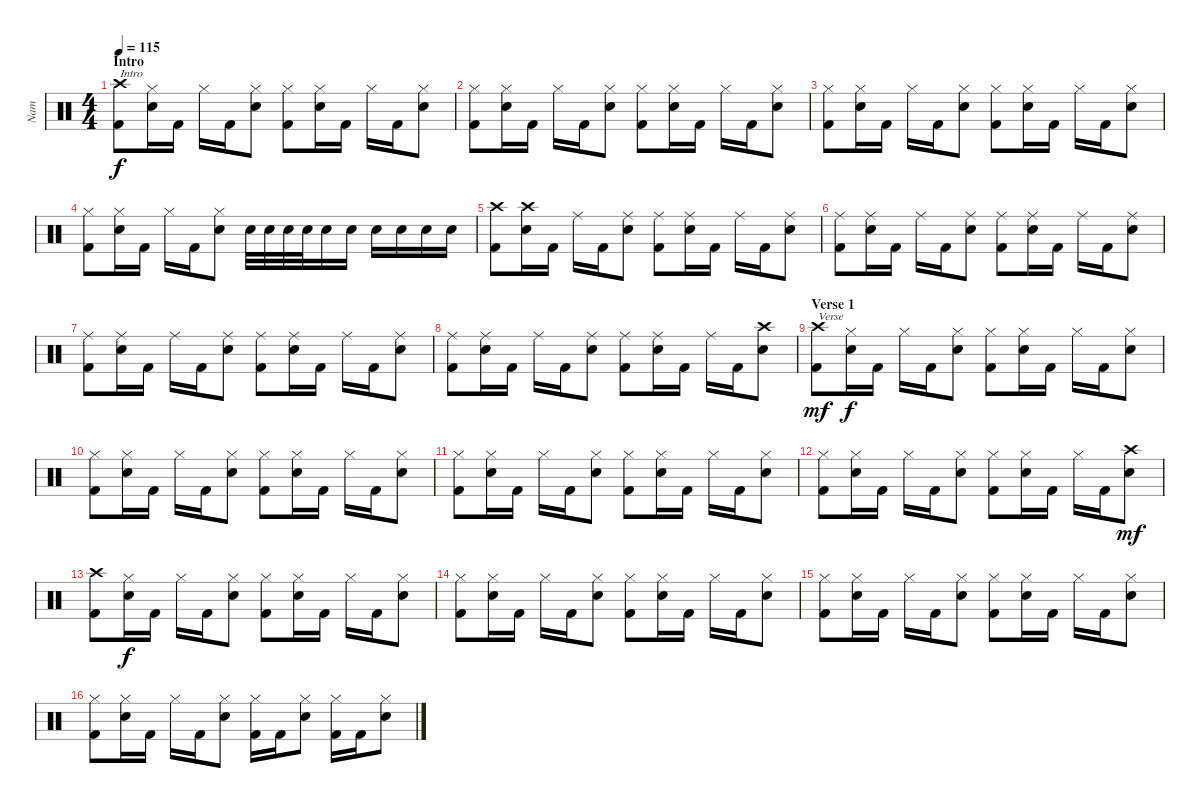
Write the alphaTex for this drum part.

\track ("Nam" "Nam") {instrument percussion}
\staff {score}
\articulation defaults
\ts (4 4)
\section ("" "Intro")
\tempo 115
\clef neutral
\ks c
("Kick (hit) 2" "Crash high (hit)").8{txt "Intro" dy f} ("Snare (hit) 2" "Hi-Hat (closed)").16 "Kick (hit) 2".16 "Hi-Hat (closed)".16 "Kick (hit) 2".16 ("Snare (hit) 2" "Hi-Hat (closed)").8 ("Kick (hit) 2" "Hi-Hat (closed)").8 ("Snare (hit) 2" "Hi-Hat (closed)").16 "Kick (hit) 2".16 "Hi-Hat (closed)".16 "Kick (hit) 2".16 ("Snare (hit) 2" "Hi-Hat (closed)").8 |
("Kick (hit) 2" "Hi-Hat (closed)").8 ("Snare (hit) 2" "Hi-Hat (closed)").16 "Kick (hit) 2".16 "Hi-Hat (closed)".16 "Kick (hit) 2".16 ("Snare (hit) 2" "Hi-Hat (closed)").8 ("Kick (hit) 2" "Hi-Hat (closed)").8 ("Snare (hit) 2" "Hi-Hat (closed)").16 "Kick (hit) 2".16 "Hi-Hat (closed)".16 "Kick (hit) 2".16 ("Snare (hit) 2" "Hi-Hat (closed)").8 |
("Kick (hit) 2" "Hi-Hat (closed)").8 ("Snare (hit) 2" "Hi-Hat (closed)").16 "Kick (hit) 2".16 "Hi-Hat (closed)".16 "Kick (hit) 2".16 ("Snare (hit) 2" "Hi-Hat (closed)").8 ("Kick (hit) 2" "Hi-Hat (closed)").8 ("Snare (hit) 2" "Hi-Hat (closed)").16 "Kick (hit) 2".16 "Hi-Hat (closed)".16 "Kick (hit) 2".16 ("Snare (hit) 2" "Hi-Hat (closed)").8 |
("Kick (hit) 2" "Hi-Hat (closed)").8 ("Snare (hit) 2" "Hi-Hat (closed)").16 "Kick (hit) 2".16 "Hi-Hat (closed)".16 "Kick (hit) 2".16 ("Snare (hit) 2" "Hi-Hat (closed)").8 "Snare (hit) 2".32 "Snare (hit) 2".32 "Snare (hit) 2".32 "Snare (hit) 2".32 "Snare (hit) 2".16 "Snare (hit) 2".16 "Snare (hit) 2".16 "Snare (hit) 2".16 "Snare (hit) 2".16 "Snare (hit) 2".16 |
("Kick (hit) 2" "Crash high (hit)").8 ("Crash high (hit)" "Snare (hit) 2").16 "Kick (hit) 2".16 "Ride (middle)".16 "Kick (hit) 2".16 ("Ride (middle)" "Snare (hit) 2").8 ("Kick (hit) 2" "Ride (middle)").8 ("Ride (middle)" "Snare (hit) 2").16 "Kick (hit) 2".16 "Ride (middle)".16 "Kick (hit) 2".16 ("Ride (middle)" "Snare (hit) 2").8 |
("Kick (hit) 2" "Ride (middle)").8 ("Ride (middle)" "Snare (hit) 2").16 "Kick (hit) 2".16 "Ride (middle)".16 "Kick (hit) 2".16 ("Ride (middle)" "Snare (hit) 2").8 ("Kick (hit) 2" "Ride (middle)").8 ("Ride (middle)" "Snare (hit) 2").16 "Kick (hit) 2".16 "Ride (middle)".16 "Kick (hit) 2".16 ("Ride (middle)" "Snare (hit) 2").8 |
("Kick (hit) 2" "Ride (middle)").8 ("Ride (middle)" "Snare (hit) 2").16 "Kick (hit) 2".16 "Ride (middle)".16 "Kick (hit) 2".16 ("Ride (middle)" "Snare (hit) 2").8 ("Kick (hit) 2" "Ride (middle)").8 ("Ride (middle)" "Snare (hit) 2").16 "Kick (hit) 2".16 "Ride (middle)".16 "Kick (hit) 2".16 ("Ride (middle)" "Snare (hit) 2").8 |
("Kick (hit) 2" "Ride (middle)").8 ("Ride (middle)" "Snare (hit) 2").16 "Kick (hit) 2".16 "Ride (middle)".16 "Kick (hit) 2".16 ("Ride (middle)" "Snare (hit) 2").8 ("Kick (hit) 2" "Ride (middle)").8 ("Ride (middle)" "Snare (hit) 2").16 "Kick (hit) 2".16 "Ride (middle)".16 "Kick (hit) 2".16 ("Crash high (hit)" "Snare (hit) 2").8 |
\section ("" "Verse 1")
("Kick (hit) 2" "Crash high (hit)").8{txt "Verse" dy mf} ("Snare (hit) 2" "Hi-Hat (closed)").16{dy f} "Kick (hit) 2".16 "Hi-Hat (closed)".16 "Kick (hit) 2".16 ("Snare (hit) 2" "Hi-Hat (closed)").8 ("Kick (hit) 2" "Hi-Hat (closed)").8 ("Snare (hit) 2" "Hi-Hat (closed)").16 "Kick (hit) 2".16 "Hi-Hat (closed)".16 "Kick (hit) 2".16 ("Snare (hit) 2" "Hi-Hat (closed)").8 |
("Kick (hit) 2" "Hi-Hat (closed)").8 ("Snare (hit) 2" "Hi-Hat (closed)").16 "Kick (hit) 2".16 "Hi-Hat (closed)".16 "Kick (hit) 2".16 ("Snare (hit) 2" "Hi-Hat (closed)").8 ("Kick (hit) 2" "Hi-Hat (closed)").8 ("Snare (hit) 2" "Hi-Hat (closed)").16 "Kick (hit) 2".16 "Hi-Hat (closed)".16 "Kick (hit) 2".16 ("Snare (hit) 2" "Hi-Hat (closed)").8 |
("Kick (hit) 2" "Hi-Hat (closed)").8 ("Snare (hit) 2" "Hi-Hat (closed)").16 "Kick (hit) 2".16 "Hi-Hat (closed)".16 "Kick (hit) 2".16 ("Snare (hit) 2" "Hi-Hat (closed)").8 ("Kick (hit) 2" "Hi-Hat (closed)").8 ("Snare (hit) 2" "Hi-Hat (closed)").16 "Kick (hit) 2".16 "Hi-Hat (closed)".16 "Kick (hit) 2".16 ("Snare (hit) 2" "Hi-Hat (closed)").8 |
("Kick (hit) 2" "Hi-Hat (closed)").8 ("Snare (hit) 2" "Hi-Hat (closed)").16 "Kick (hit) 2".16 "Hi-Hat (closed)".16 "Kick (hit) 2".16 ("Snare (hit) 2" "Hi-Hat (closed)").8 ("Kick (hit) 2" "Hi-Hat (closed)").8 ("Snare (hit) 2" "Hi-Hat (closed)").16 "Kick (hit) 2".16 "Hi-Hat (closed)".16 "Kick (hit) 2".16 ("Crash high (hit)" "Snare (hit) 2").8{dy mf} |
("Kick (hit) 2" "Crash high (hit)").8 ("Snare (hit) 2" "Hi-Hat (closed)").16{dy f} "Kick (hit) 2".16 "Hi-Hat (closed)".16 "Kick (hit) 2".16 ("Snare (hit) 2" "Hi-Hat (closed)").8 ("Kick (hit) 2" "Hi-Hat (closed)").8 ("Snare (hit) 2" "Hi-Hat (closed)").16 "Kick (hit) 2".16 "Hi-Hat (closed)".16 "Kick (hit) 2".16 ("Snare (hit) 2" "Hi-Hat (closed)").8 |
("Kick (hit) 2" "Hi-Hat (closed)").8 ("Snare (hit) 2" "Hi-Hat (closed)").16 "Kick (hit) 2".16 "Hi-Hat (closed)".16 "Kick (hit) 2".16 ("Snare (hit) 2" "Hi-Hat (closed)").8 ("Kick (hit) 2" "Hi-Hat (closed)").8 ("Snare (hit) 2" "Hi-Hat (closed)").16 "Kick (hit) 2".16 "Hi-Hat (closed)".16 "Kick (hit) 2".16 ("Snare (hit) 2" "Hi-Hat (closed)").8 |
("Kick (hit) 2" "Hi-Hat (closed)").8 ("Snare (hit) 2" "Hi-Hat (closed)").16 "Kick (hit) 2".16 "Hi-Hat (closed)".16 "Kick (hit) 2".16 ("Snare (hit) 2" "Hi-Hat (closed)").8 ("Kick (hit) 2" "Hi-Hat (closed)").8 ("Snare (hit) 2" "Hi-Hat (closed)").16 "Kick (hit) 2".16 "Hi-Hat (closed)".16 "Kick (hit) 2".16 ("Snare (hit) 2" "Hi-Hat (closed)").8 |
("Kick (hit) 2" "Hi-Hat (closed)").8 ("Snare (hit) 2" "Hi-Hat (closed)").16 "Kick (hit) 2".16 "Hi-Hat (closed)".16 "Kick (hit) 2".16 ("Snare (hit) 2" "Hi-Hat (closed)").8 ("Kick (hit) 2" "Hi-Hat (closed)").16 "Kick (hit) 2".16 ("Snare (hit) 2" "Hi-Hat (closed)").8 ("Kick (hit) 2" "Hi-Hat (closed)").16 "Kick (hit) 2".16 ("Snare (hit) 2" "Hi-Hat (closed)").8
